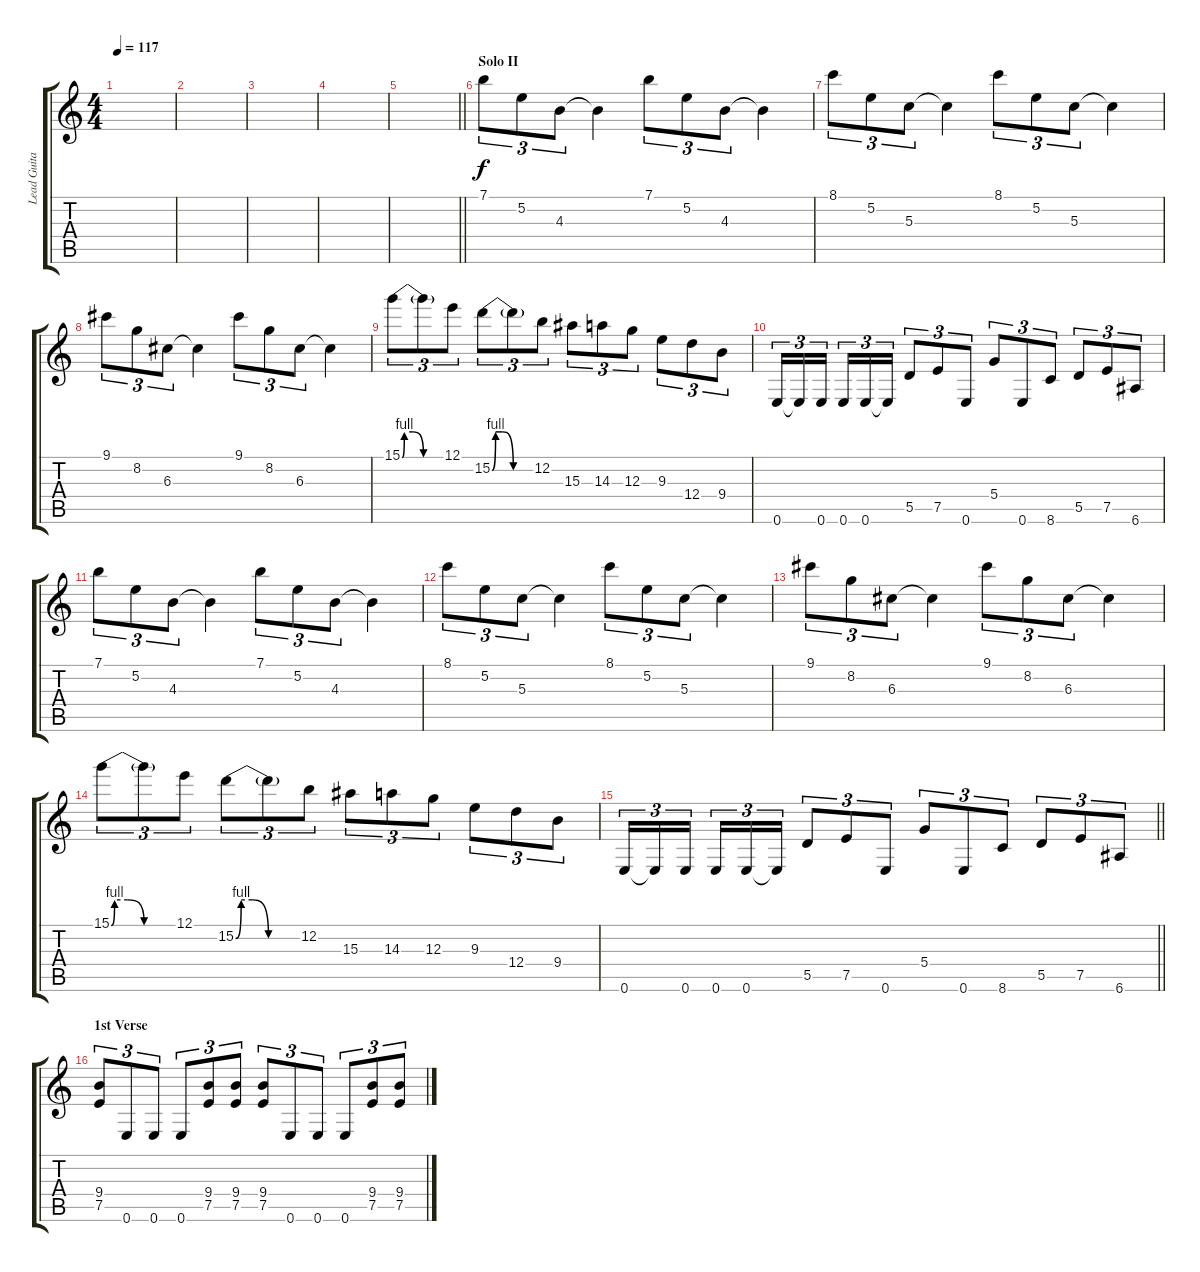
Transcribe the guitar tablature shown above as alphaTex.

\track ("Lead Guitar (Jeff Young)" "Lead Guita") {instrument overdrivenguitar}
\staff {score tabs}
\tuning (E4 B3 G3 D3 A2 E2) {hide}
\ts (4 4)
\tempo 117
\clef g2
\ks c
|
|
|
|
\barLineRight lightlight
|
\section ("" "Solo II")
7.1.8{tu (3 2)} 5.2.8{tu (3 2)} 4.3.8{tu (3 2)} 4.3{t}.4 7.1.8{tu (3 2)} 5.2.8{tu (3 2)} 4.3.8{tu (3 2)} 4.3{t}.4 |
8.1.8{tu (3 2)} 5.2.8{tu (3 2)} 5.3.8{tu (3 2)} 5.3{t}.4 8.1.8{tu (3 2)} 5.2.8{tu (3 2)} 5.3.8{tu (3 2)} 5.3{t}.4 |
9.1.8{tu (3 2)} 8.2.8{tu (3 2)} 6.3.8{tu (3 2)} 6.3{t}.4 9.1.8{tu (3 2)} 8.2.8{tu (3 2)} 6.3.8{tu (3 2)} 6.3{t}.4 |
15.1{be (custom 0 0 3 4 15 4 30 0 60 0)}.8{tu (3 2)} 15.1{t}.8{tu (3 2)} 12.1.8{tu (3 2)} 15.2{be (custom 0 0 5 4 15 4 30 0 60 0)}.8{tu (3 2)} 15.2{t}.8{tu (3 2)} 12.2.8{tu (3 2)} 15.3.8{tu (3 2)} 14.3.8{tu (3 2)} 12.3.8{tu (3 2)} 9.3.8{tu (3 2)} 12.4.8{tu (3 2)} 9.4.8{tu (3 2)} |
0.6.16{tu (3 2)} 0.6{t}.16{tu (3 2)} 0.6.16{tu (3 2) beam splitsecondary} 0.6.16{tu (3 2)} 0.6.16{tu (3 2)} 0.6{t}.16{tu (3 2)} 5.5.8{tu (3 2)} 7.5.8{tu (3 2)} 0.6.8{tu (3 2)} 5.4.8{tu (3 2)} 0.6.8{tu (3 2)} 8.6.8{tu (3 2)} 5.5.8{tu (3 2)} 7.5.8{tu (3 2)} 6.6.8{tu (3 2)} |
7.1.8{tu (3 2)} 5.2.8{tu (3 2)} 4.3.8{tu (3 2)} 4.3{t}.4 7.1.8{tu (3 2)} 5.2.8{tu (3 2)} 4.3.8{tu (3 2)} 4.3{t}.4 |
8.1.8{tu (3 2)} 5.2.8{tu (3 2)} 5.3.8{tu (3 2)} 5.3{t}.4 8.1.8{tu (3 2)} 5.2.8{tu (3 2)} 5.3.8{tu (3 2)} 5.3{t}.4 |
9.1.8{tu (3 2)} 8.2.8{tu (3 2)} 6.3.8{tu (3 2)} 6.3{t}.4 9.1.8{tu (3 2)} 8.2.8{tu (3 2)} 6.3.8{tu (3 2)} 6.3{t}.4 |
15.1{be (custom 0 0 3 4 15 4 30 0 60 0)}.8{tu (3 2)} 15.1{t}.8{tu (3 2)} 12.1.8{tu (3 2)} 15.2{be (custom 0 0 5 4 15 4 30 0 60 0)}.8{tu (3 2)} 15.2{t}.8{tu (3 2)} 12.2.8{tu (3 2)} 15.3.8{tu (3 2)} 14.3.8{tu (3 2)} 12.3.8{tu (3 2)} 9.3.8{tu (3 2)} 12.4.8{tu (3 2)} 9.4.8{tu (3 2)} |
\barLineRight lightlight
0.6.16{tu (3 2)} 0.6{t}.16{tu (3 2)} 0.6.16{tu (3 2) beam splitsecondary} 0.6.16{tu (3 2)} 0.6.16{tu (3 2)} 0.6{t}.16{tu (3 2)} 5.5.8{tu (3 2)} 7.5.8{tu (3 2)} 0.6.8{tu (3 2)} 5.4.8{tu (3 2)} 0.6.8{tu (3 2)} 8.6.8{tu (3 2)} 5.5.8{tu (3 2)} 7.5.8{tu (3 2)} 6.6.8{tu (3 2)} |
\section ("" "1st Verse")
(9.4 7.5).8{tu (3 2)} 0.6.8{tu (3 2)} 0.6.8{tu (3 2)} 0.6.8{tu (3 2)} (9.4 7.5).8{tu (3 2)} (9.4 7.5).8{tu (3 2)} (9.4 7.5).8{tu (3 2)} 0.6.8{tu (3 2)} 0.6.8{tu (3 2)} 0.6.8{tu (3 2)} (9.4 7.5).8{tu (3 2)} (9.4 7.5).8{tu (3 2)}
